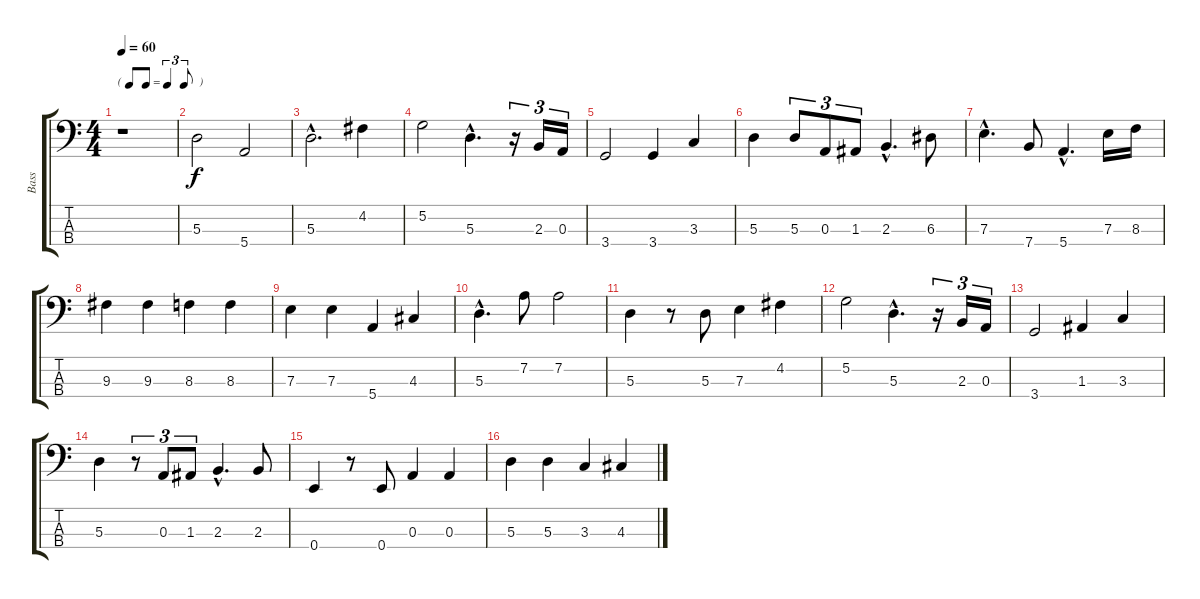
\track ("Bass" "Bass") {instrument acousticbass}
\staff {score tabs}
\tuning (G2 D2 A1 E1) {hide}
\ts (4 4)
\tf triplet8th
\tempo 60
\clef f4
\ks c
r.1{dy f instrument acousticbass} |
5.3.2 5.4.2 |
5.3{hac}.2{d} 4.2.4 |
5.2.2 5.3{hac}.4{d} r.16{tu (3 2)} 2.3.16{tu (3 2)} 0.3.16{tu (3 2)} |
3.4.2 3.4.4 3.3.4 |
5.3.4 5.3.8{tu (3 2)} 0.3.8{tu (3 2)} 1.3.8{tu (3 2)} 2.3{hac}.4{d} 6.3.8 |
7.3{hac}.4{d} 7.4.8 5.4{hac}.4{d} 7.3.16 8.3.16 |
9.3.4 9.3.4 8.3.4 8.3.4 |
7.3.4 7.3.4 5.4.4 4.3.4 |
5.3{hac}.4{d} 7.2.8 7.2.2 |
5.3.4 r.8 5.3.8 7.3.4 4.2.4 |
5.2.2 5.3{hac}.4{d} r.16{tu (3 2)} 2.3.16{tu (3 2)} 0.3.16{tu (3 2)} |
3.4.2 1.3.4 3.3.4 |
5.3.4 r.8{tu (3 2)} 0.3.8{tu (3 2)} 1.3.8{tu (3 2)} 2.3{hac}.4{d} 2.3.8 |
0.4.4 r.8 0.4.8 0.3.4 0.3.4 |
5.3.4 5.3.4 3.3.4 4.3.4
